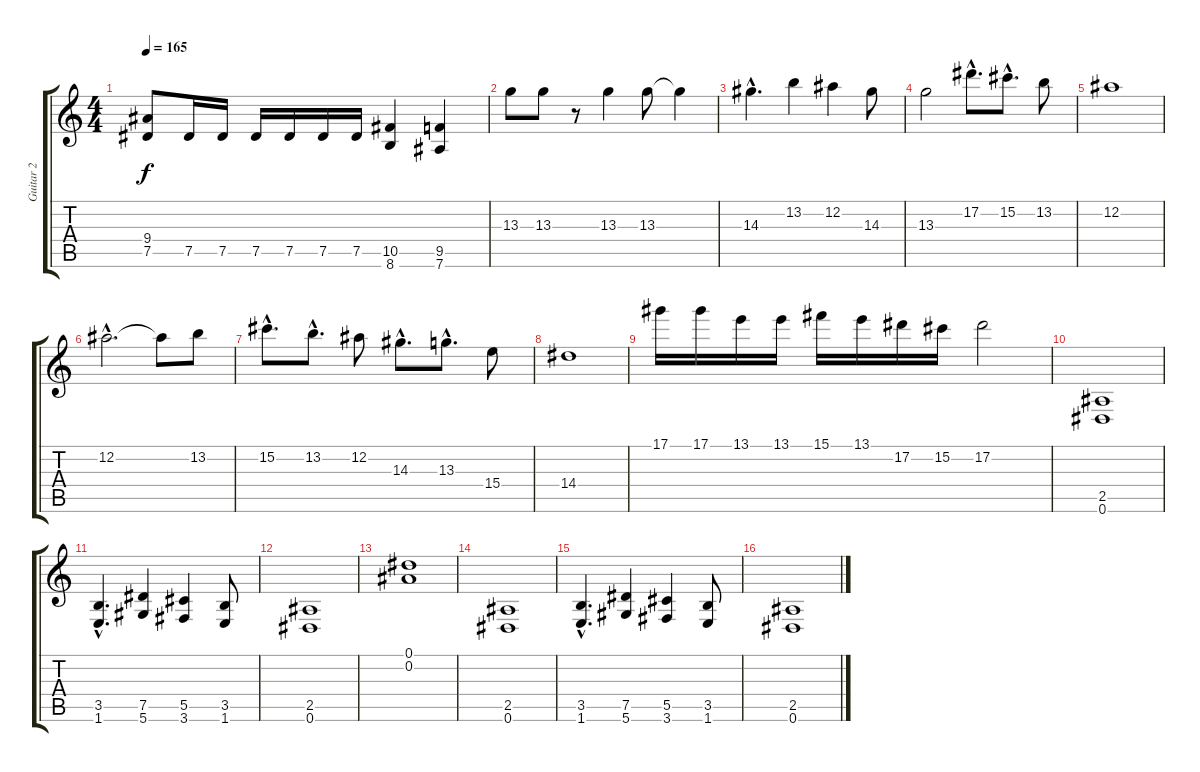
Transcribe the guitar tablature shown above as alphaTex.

\track ("Guitar 2" "Guitar 2") {instrument distortionguitar}
\staff {score tabs}
\tuning (Eb4 Bb3 Gb3 Db3 Ab2 Eb2) {hide}
\ts (4 4)
\tempo 165
\clef g2
\ks c
(9.4 7.5).8{dy f} 7.5.16 7.5.16 7.5.16 7.5.16 7.5.16 7.5.16 (10.5 8.6).4 (9.5 7.6).4 |
13.3.8 13.3.8 r.8 13.3.4 13.3.8 13.3{t}.4 |
14.3{hac}.4{d} 13.2.4 12.2.4 14.3.8 |
13.3.2 17.2{hac}.8{d} 15.2{hac}.8{d} 13.2.8 |
12.2.1 |
12.2{hac}.2{d} 12.2{t}.8 13.2.8 |
15.2{hac}.8{d} 13.2{hac}.8{d} 12.2.8 14.3{hac}.8{d} 13.3{hac}.8{d} 15.4.8 |
14.4.1 |
17.1.16 17.1.16 13.1.16 13.1.16 15.1.16 13.1.16 17.2.16 15.2.16 17.2.2 |
(2.5 0.6).1 |
(3.5{hac} 1.6{hac}).4{d} (7.5 5.6).4 (5.5 3.6).4 (3.5 1.6).8 |
(2.5 0.6).1 |
(0.1 0.2).1 |
(2.5 0.6).1 |
(3.5{hac} 1.6{hac}).4{d} (7.5 5.6).4 (5.5 3.6).4 (3.5 1.6).8 |
(2.5 0.6).1
